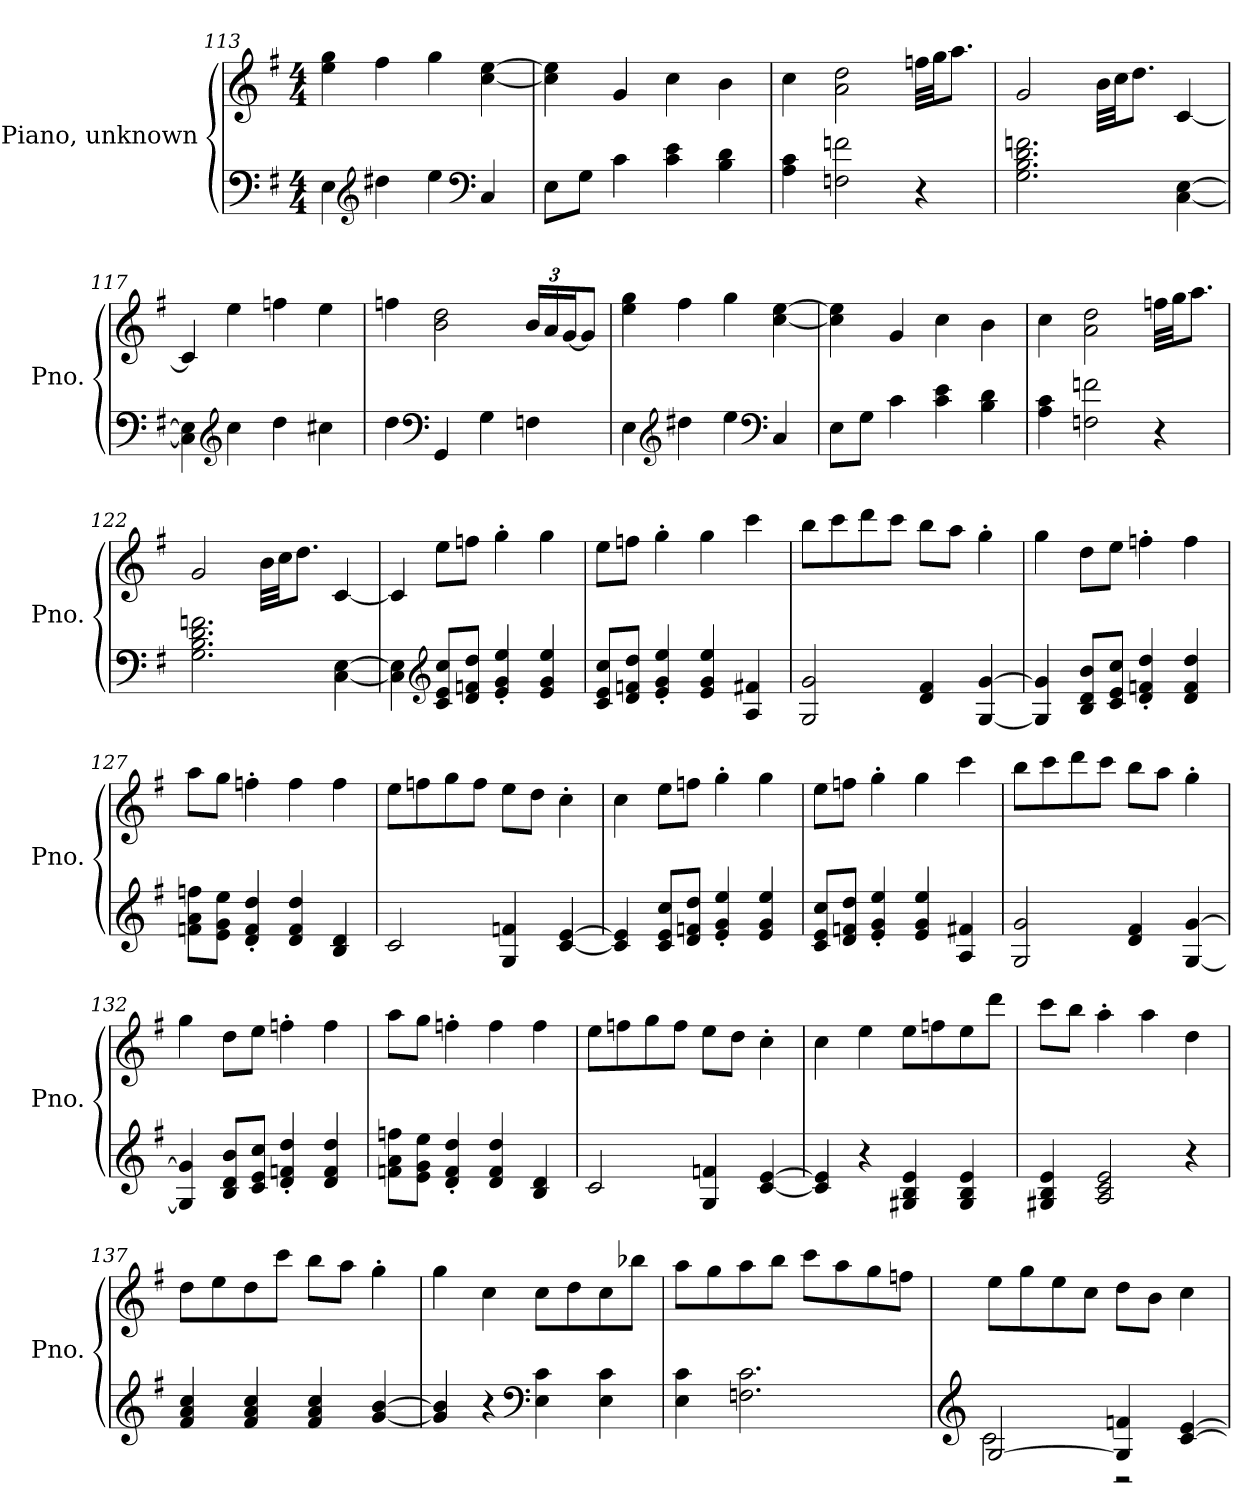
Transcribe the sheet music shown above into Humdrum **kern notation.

**kern	**kern
*part1	*part1
*staff2	*staff1
*I"Piano, unknown	*
*I'Pno.	*
*clefF4	*clefG2
*k[f#]	*k[f#]
*M4/4	*M4/4
=113	=113
4E\	4ee\ 4gg\
*clefG2	*
4dd#X\	4ff#\
4ee\	4gg\
*clefF4	*
4C/	[4cc\ [4ee\
=114	=114
8E\L	4cc\] 4ee\]
8G\J	.
4c\	4g/
4c\ 4e\	4cc\
4B\ 4d\	4b\
!!LO:LB:g=z
=115	=115
4A\ 4c\	4cc\
2Fn\ 2fn\	2a\ 2dd\
4r	32ffn\LLL
.	32gg\JJ
.	8.aa\J
=116	=116
2.G\ 2.B\ 2.d\ 2.fn\	2g/
.	32b\LLL
.	32cc\JJ
.	8.dd\J
[4C\ [4E\	[4c/
=117	=117
4C\] 4E\]	4c/]
*clefG2	*
4cc\	4ee\
4dd\	4ffn\
4cc#X\	4ee\
=118	=118
4dd\	4ffn\
*clefF4	*
4GG/	2b\ 2dd\
4G\	.
*	*Xbrackettup
4Fn\	24b/LL
.	24a/
.	[24g/J
.	8g/J]
=119	=119
4E\	4ee\ 4gg\
*clefG2	*
4dd#X\	4ff#\
4ee\	4gg\
*clefF4	*
4C/	[4cc\ [4ee\
!!LO:PB:g=z
=120	=120
8E\L	4cc\] 4ee\]
8G\J	.
4c\	4g/
4c\ 4e\	4cc\
4B\ 4d\	4b\
=121	=121
4A\ 4c\	4cc\
2Fn\ 2fn\	2a\ 2dd\
4r	32ffn\LLL
.	32gg\JJ
.	8.aa\J
=122	=122
2.G\ 2.B\ 2.d\ 2.fn\	2g/
.	32b\LLL
.	32cc\JJ
.	8.dd\J
[4C\ [4E\	[4c/
=123	=123
4C\] 4E\]	4c/]
*clefG2	*
8c/ 8e/ 8cc/L	8ee\L
8d/ 8fn/ 8dd/J	8ffn\J
4e/' 4g/' 4ee/'	4gg'\
4e/ 4g/ 4ee/	4gg\
=124	=124
8c/ 8e/ 8cc/L	8ee\L
8d/ 8fn/ 8dd/J	8ffn\J
4e/' 4g/' 4ee/'	4gg'\
4e/ 4g/ 4ee/	4gg\
4A/ 4f#X/	4ccc\
!!LO:LB:g=z
=125	=125
2G/ 2g/	8bb\L
.	8ccc\
.	8ddd\
.	8ccc\J
4d/ 4f#/	8bb\L
.	8aa\J
[4G/ [4g/	4gg'\
=126	=126
4G/] 4g/]	4gg\
8B/ 8d/ 8b/L	8dd\L
8c/ 8e/ 8cc/J	8ee\J
4d/' 4fn/' 4dd/'	4ffn'\
4d/ 4f/ 4dd/	4ff\
=127	=127
8fn\ 8a\ 8ffn\L	8aa\L
8e\ 8g\ 8ee\J	8gg\J
4d/' 4f/' 4dd/'	4ffn'\
4d/ 4f/ 4dd/	4ff\
4B/ 4d/	4ff\
=128	=128
2c/	8ee\L
.	8ffn\
.	8gg\
.	8ff\J
4G/ 4fn/	8ee\L
.	8dd\J
[4c/ [4e/	4cc'\
=129	=129
4c/] 4e/]	4cc\
8c/ 8e/ 8cc/L	8ee\L
8d/ 8fn/ 8dd/J	8ffn\J
4e/' 4g/' 4ee/'	4gg'\
4e/ 4g/ 4ee/	4gg\
!!LO:LB:g=z
=130	=130
8c/ 8e/ 8cc/L	8ee\L
8d/ 8fn/ 8dd/J	8ffn\J
4e/' 4g/' 4ee/'	4gg'\
4e/ 4g/ 4ee/	4gg\
4A/ 4f#X/	4ccc\
=131	=131
2G/ 2g/	8bb\L
.	8ccc\
.	8ddd\
.	8ccc\J
4d/ 4f#/	8bb\L
.	8aa\J
[4G/ [4g/	4gg'\
=132	=132
4G/] 4g/]	4gg\
8B/ 8d/ 8b/L	8dd\L
8c/ 8e/ 8cc/J	8ee\J
4d/' 4fn/' 4dd/'	4ffn'\
4d/ 4f/ 4dd/	4ff\
=133	=133
8fn\ 8a\ 8ffn\L	8aa\L
8e\ 8g\ 8ee\J	8gg\J
4d/' 4f/' 4dd/'	4ffn'\
4d/ 4f/ 4dd/	4ff\
4B/ 4d/	4ff\
=134	=134
2c/	8ee\L
.	8ffn\
.	8gg\
.	8ff\J
4G/ 4fn/	8ee\L
.	8dd\J
[4c/ [4e/	4cc'\
!!LO:LB:g=z
=135	=135
4c/] 4e/]	4cc\
4r	4ee\
4G#X/ 4B/ 4e/	8ee\L
.	8ffn\
4G#/ 4B/ 4e/	8ee\
.	8ddd\J
=136	=136
4G#X/ 4B/ 4e/	8ccc\L
.	8bb\J
2A/ 2c/ 2e/	4aa'\
.	4aa\
4r	4dd\
=137	=137
4f#/ 4a/ 4cc/	8dd\L
.	8ee\
4f#/ 4a/ 4cc/	8dd\
.	8ccc\J
4f#/ 4a/ 4cc/	8bb\L
.	8aa\J
[4g/ [4b/	4gg'\
=138	=138
4g/] 4b/]	4gg\
4r	4cc\
*clefF4	*
4E\ 4c\	8cc\L
.	8dd\
4E\ 4c\	8cc\
.	8bb-X\J
=139	=139
4E\ 4c\	8aa\L
.	8gg\
2.Fn\ 2.c\	8aa\
.	8bb\J
.	8ccc\L
.	8aa\
.	8gg\
.	8ffn\J
!!LO:LB:g=z
=140	=140
*clefG2	*
*^	*
[2G/	2c\	8ee\L
.	.	8gg\
.	.	8ee\
.	.	8cc\J
4G/] 4fn/	2r	8dd\L
.	.	8b\J
[4c/ [4e/	.	4cc\
*v	*v	*
=	=
*-	*-
